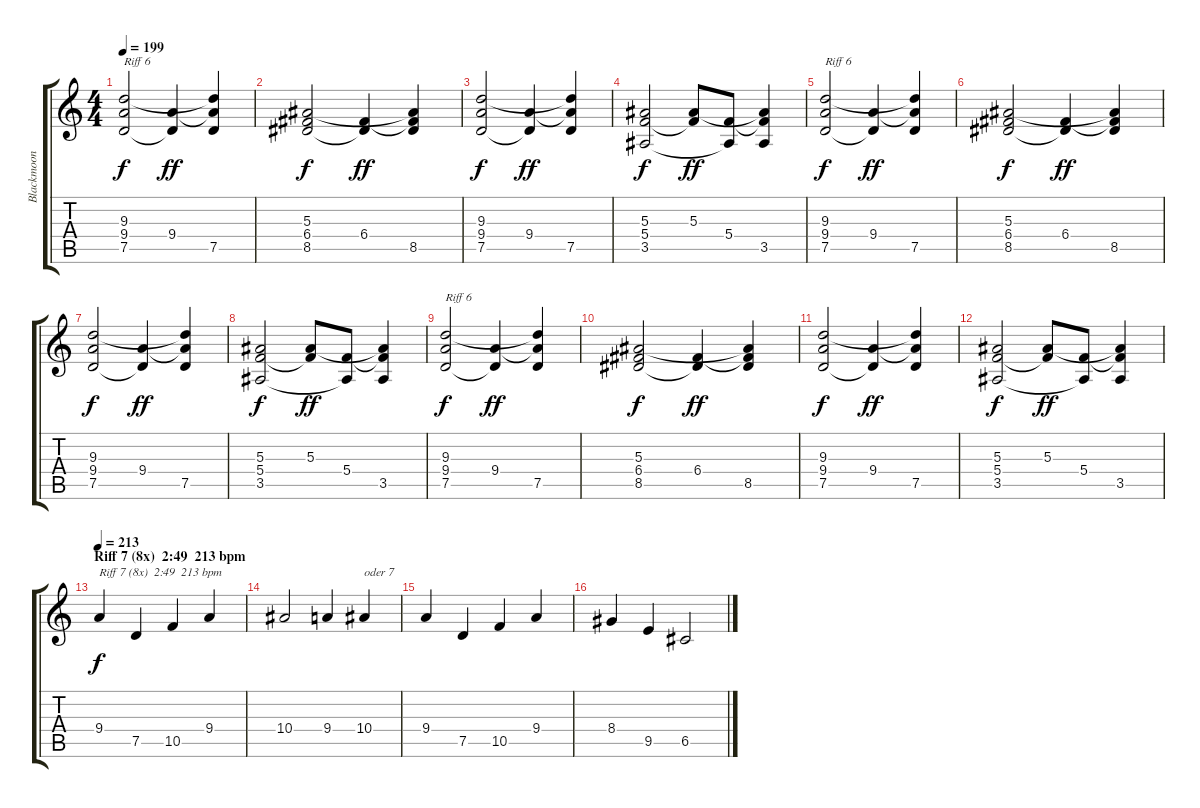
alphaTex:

\track ("Blackmoon" "Blackmoon") {instrument overdrivenguitar}
\staff {score tabs}
\tuning (D4 A3 F3 C3 G2 D2) {hide}
\ts (4 4)
\tempo 199
\clef g2
\ks c
(9.3 9.4 7.5).2{txt "Riff 6" dy f} (9.4 7.5{t}).4{dy ff} (9.3{t} 9.4{t} 7.5).4 |
(5.3 6.4 8.5).2{dy f} (6.4 8.5{t}).4{dy ff} (5.3{t} 6.4{t} 8.5).4 |
(9.3 9.4 7.5).2{dy f} (9.4 7.5{t}).4{dy ff} (9.3{t} 9.4{t} 7.5).4 |
(5.3 5.4 3.5).2{dy f} (5.3 5.4{t}).8{dy ff} (5.4 3.5{t}).8 (5.3{t} 5.4{t} 3.5).4 |
(9.3 9.4 7.5).2{txt "Riff 6" dy f} (9.4 7.5{t}).4{dy ff} (9.3{t} 9.4{t} 7.5).4 |
(5.3 6.4 8.5).2{dy f} (6.4 8.5{t}).4{dy ff} (5.3{t} 6.4{t} 8.5).4 |
(9.3 9.4 7.5).2{dy f} (9.4 7.5{t}).4{dy ff} (9.3{t} 9.4{t} 7.5).4 |
(5.3 5.4 3.5).2{dy f} (5.3 5.4{t}).8{dy ff} (5.4 3.5{t}).8 (5.3{t} 5.4{t} 3.5).4 |
(9.3 9.4 7.5).2{txt "Riff 6" dy f} (9.4 7.5{t}).4{dy ff} (9.3{t} 9.4{t} 7.5).4 |
(5.3 6.4 8.5).2{dy f} (6.4 8.5{t}).4{dy ff} (5.3{t} 6.4{t} 8.5).4 |
(9.3 9.4 7.5).2{dy f} (9.4 7.5{t}).4{dy ff} (9.3{t} 9.4{t} 7.5).4 |
(5.3 5.4 3.5).2{dy f} (5.3 5.4{t}).8{dy ff} (5.4 3.5{t}).8 (5.3{t} 5.4{t} 3.5).4 |
\section ("" "Riff 7 (8x)  2:49  213 bpm")
\tempo 213
9.4.4{txt "Riff 7 (8x)  2:49  213 bpm" dy f} 7.5.4 10.5.4 9.4.4 |
10.4.2 9.4.4 10.4.4{txt "oder 7"} |
9.4.4 7.5.4 10.5.4 9.4.4 |
8.4.4 9.5.4 6.5.2
